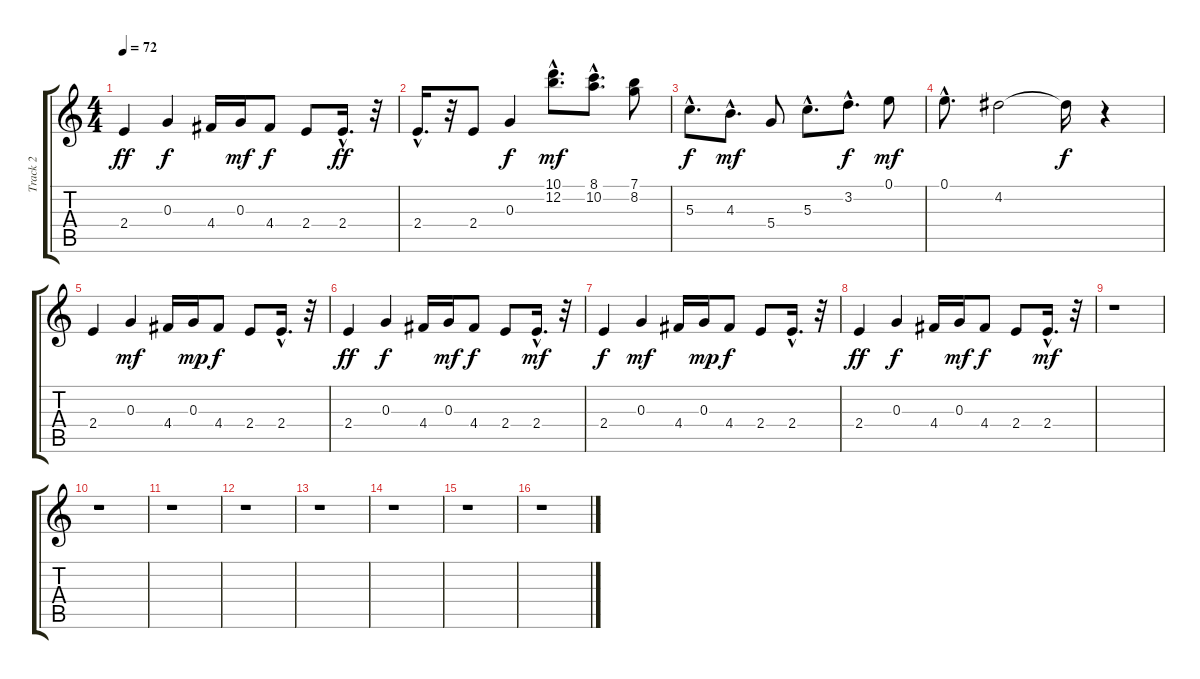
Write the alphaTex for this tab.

\track ("Track 2" "Track 2") {instrument acousticguitarsteel}
\staff {score tabs}
\tuning (E4 B3 G3 D3 A2 E2) {hide}
\ts (4 4)
\tempo 72
\clef g2
\ks c
2.4.4{dy ff} 0.3.4{dy f} 4.4.16 0.3.16{dy mf} 4.4.8{dy f} 2.4.8 2.4{hac}.16{d dy ff} r.32 |
2.4{hac}.16{d} r.32 2.4.8 0.3.4{dy f} (10.1{hac} 12.2{hac}).8{d dy mf} (8.1{hac} 10.2).8{d} (7.1 8.2).8 |
5.3{hac}.8{d dy f} 4.3{hac}.8{d dy mf} 5.4.8 5.3{hac}.8{d} 3.2{hac}.8{d dy f} 0.1.8{dy mf} |
0.1{hac}.8{d} 4.2.2 4.2{t}.16{dy f} r.4 |
2.4.4 0.3.4{dy mf} 4.4.16 0.3.16{dy mp} 4.4.8{dy f} 2.4.8 2.4{hac}.16{d} r.32 |
2.4.4{dy ff} 0.3.4{dy f} 4.4.16 0.3.16{dy mf} 4.4.8{dy f} 2.4.8 2.4{hac}.16{d dy mf} r.32 |
2.4.4{dy f} 0.3.4{dy mf} 4.4.16 0.3.16{dy mp} 4.4.8{dy f} 2.4.8 2.4{hac}.16{d} r.32 |
2.4.4{dy ff} 0.3.4{dy f} 4.4.16 0.3.16{dy mf} 4.4.8{dy f} 2.4.8 2.4{hac}.16{d dy mf} r.32 |
r.1 |
r.1 |
r.1 |
r.1 |
r.1 |
r.1 |
r.1 |
r.1
